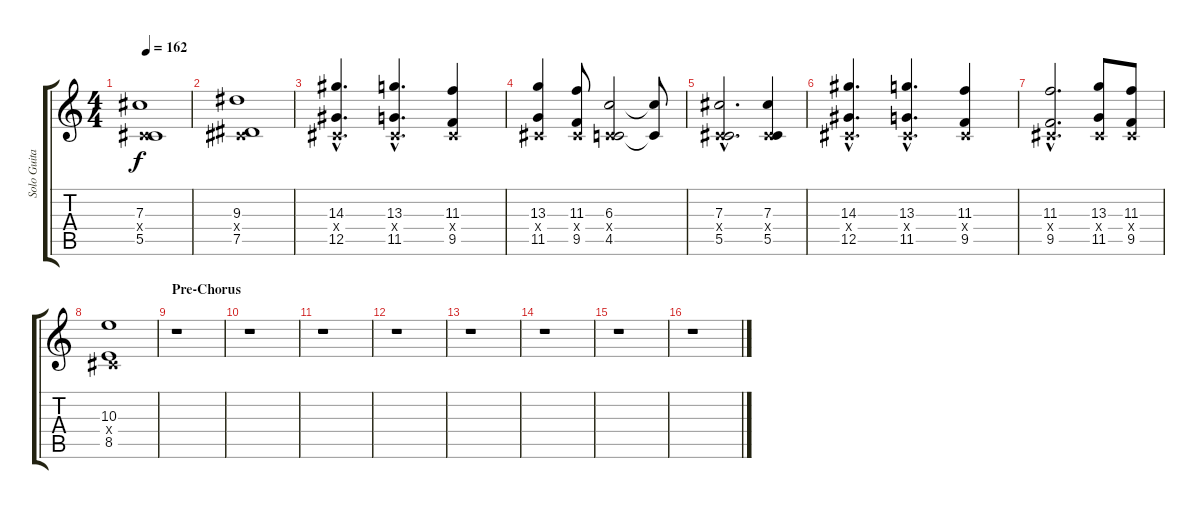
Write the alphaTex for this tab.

\track ("Solo Guitar" "Solo Guita") {instrument distortionguitar}
\staff {score tabs}
\tuning (Eb4 Bb3 Gb3 Db3 Ab2 Eb2) {hide}
\ts (4 4)
\tempo 162
\clef g2
\ks c
(7.3 0.4{x} 5.5).1{dy f} |
(9.3 0.4{x} 7.5).1 |
(14.3{hac} 0.4{hac x} 12.5{hac}).4{d} (13.3{hac} 0.4{hac x} 11.5{hac}).4{d} (11.3 0.4{x} 9.5).4 |
(13.3 0.4{x} 11.5).4 (11.3 0.4{x} 9.5).8 (6.3 0.4{x} 4.5).2 (6.3{t} 4.5{t}).8 |
(7.3{hac} 0.4{hac x} 5.5{hac}).2{d} (7.3 0.4{x} 5.5).4 |
(14.3{hac} 0.4{hac x} 12.5{hac}).4{d} (13.3{hac} 0.4{hac x} 11.5{hac}).4{d} (11.3 0.4{x} 9.5).4 |
(11.3{hac} 0.4{hac x} 9.5{hac}).2{d} (13.3 0.4{x} 11.5).8 (11.3 0.4{x} 9.5).8 |
(10.3 0.4{x} 8.5).1 |
\section ("" "Pre-Chorus")
r.1 |
r.1 |
r.1 |
r.1 |
r.1 |
r.1 |
r.1 |
r.1
